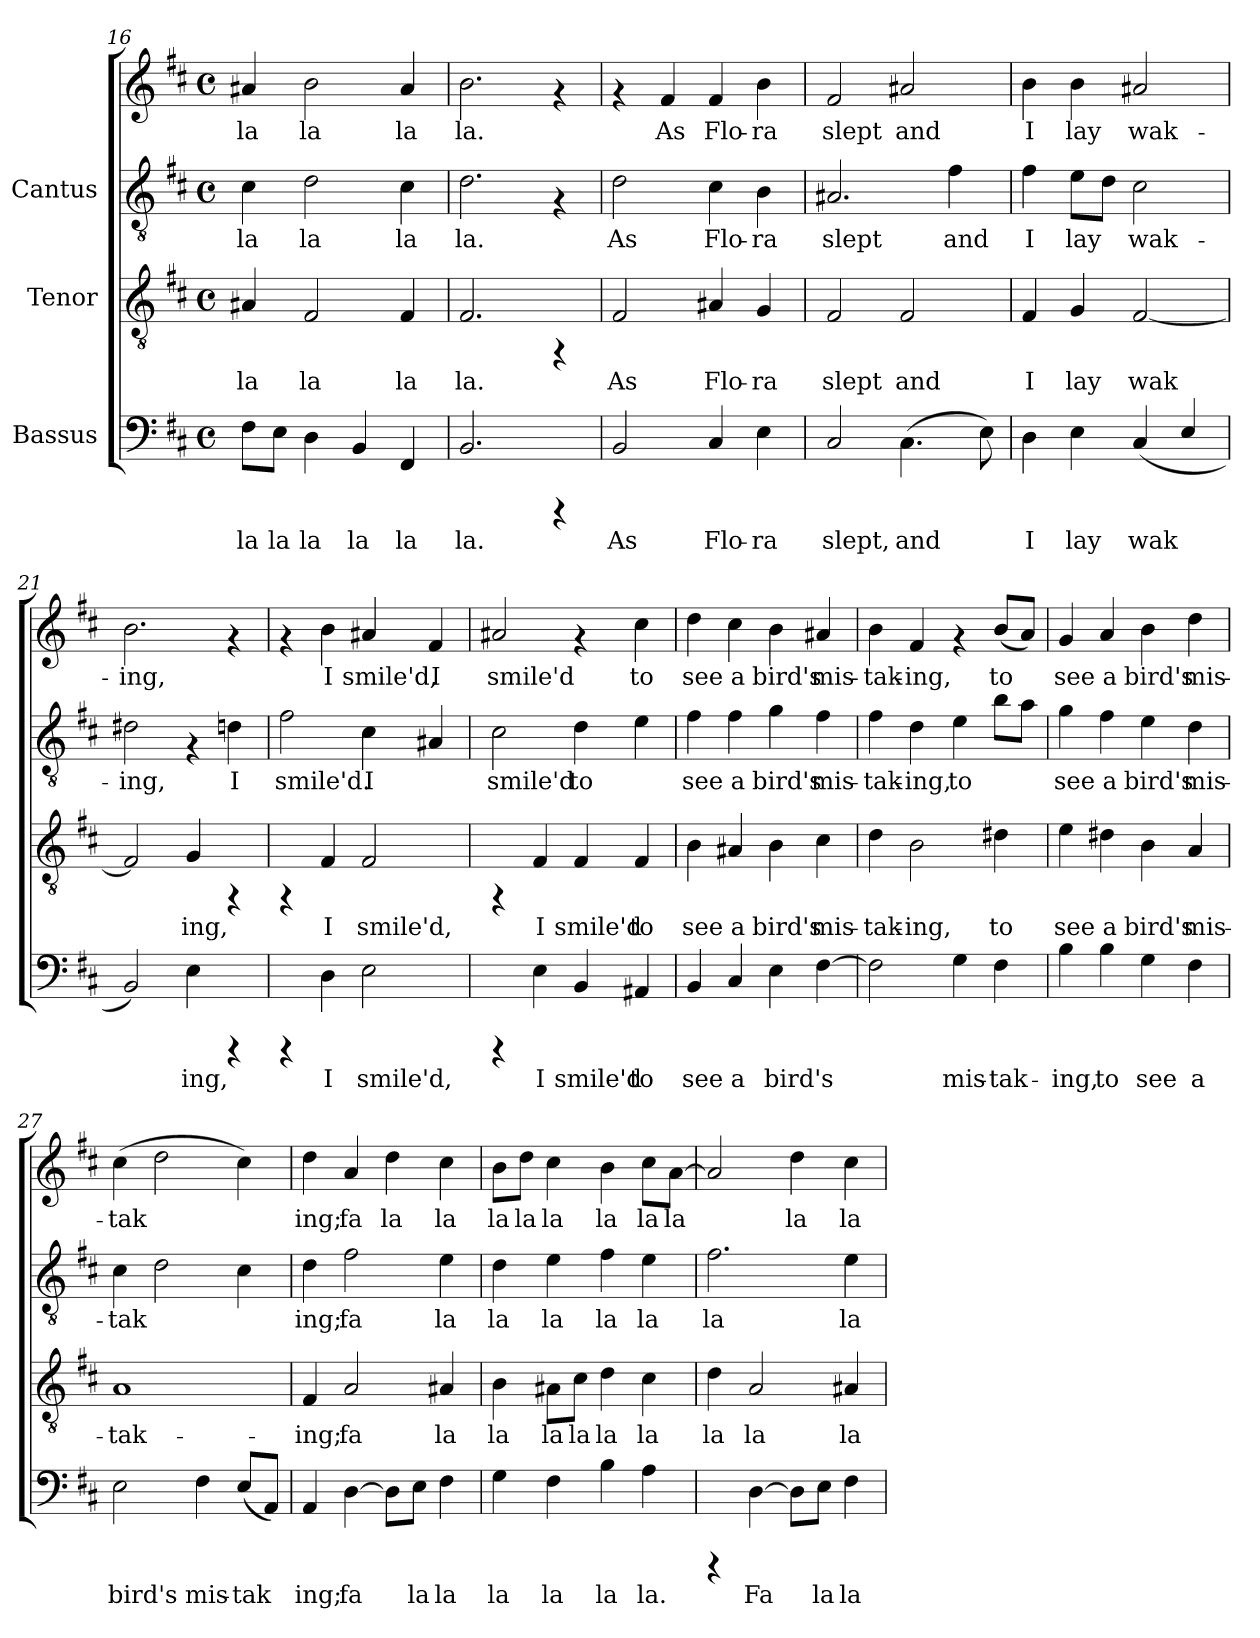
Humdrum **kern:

**kern	**text	**kern	**text	**kern	**text	**kern	**text
*part3	*part3	*part2	*part2	*part1	*part1	*part1	*part1
*staff4	*staff4	*staff3	*staff3	*staff2	*staff2	*staff1	*staff1
*I"Bassus	*	*I"Tenor	*	*I"Cantus	*	*	*
*clefF4	*	*clefGv2	*	*clefGv2	*	*clefG2	*
*k[f#c#]	*	*k[f#c#]	*	*k[f#c#]	*	*k[f#c#]	*
*D:	*	*D:	*	*D:	*	*D:	*
*M4/4	*	*M4/4	*	*M4/4	*	*M4/4	*
*met(c)	*	*met(c)	*	*met(c)	*	*met(c)	*
=16	=16	=16	=16	=16	=16	=16	=16
!	!LO:LY:b:cj	!	!LO:LY:b:cj	!	!LO:LY:b:cj	!	!LO:LY:b:cj
8F#\L	la	4A#X/	la	4c#\	la	4a#X/	la
!	!LO:LY:b:cj	!	!	!	!	!	!
8E\J	la	.	.	.	.	.	.
!	!LO:LY:b:cj	!	!LO:LY:b:cj	!	!LO:LY:b:cj	!	!LO:LY:b:cj
4D\	la	2F#/	la	2d\	la	2b\	la
!	!LO:LY:b:cj	!	!	!	!	!	!
4BB/	la	.	.	.	.	.	.
!	!LO:LY:b:cj	!	!LO:LY:b:cj	!	!LO:LY:b:cj	!	!LO:LY:b:cj
4FF#/	la	4F#/	la	4c#\	la	4a#/	la
=17	=17	=17	=17	=17	=17	=17	=17
!	!LO:LY:b:cj	!	!LO:LY:b:cj	!	!LO:LY:b:cj	!	!LO:LY:b:cj
2.BB/	la.	2.F#/	la.	2.d\	la.	2.b\	la.
4rCCC	.	4rFF	.	4rF	.	4rf	.
!!LO:LB:g=z
=18	=18	=18	=18	=18	=18	=18	=18
!	!LO:LY:b:cj	!	!LO:LY:b:cj	!	!LO:LY:b:cj	!	!
2BB/	As	2F#/	As	2d\	As	4rf	.
!	!	!	!	!	!	!	!LO:LY:b:cj
.	.	.	.	.	.	4f#/	As
!	!LO:LY:b:cj	!	!LO:LY:b:cj	!	!LO:LY:b:cj	!	!LO:LY:b:cj
4C#/	Flo-	4A#X/	Flo-	4c#\	Flo-	4f#/	Flo-
!	!LO:LY:b:cj	!	!LO:LY:b:cj	!	!LO:LY:b:cj	!	!LO:LY:b:cj
4E\	-ra	4G/	-ra	4B\	-ra	4b\	-ra
=19	=19	=19	=19	=19	=19	=19	=19
!	!LO:LY:b:cj	!	!LO:LY:b:cj	!	!LO:LY:b:cj	!	!LO:LY:b:cj
2C#/	slept,	2F#/	slept	2.A#X/	slept	2f#/	slept
!	!LO:LY:b:cj	!	!LO:LY:b:cj	!	!	!	!LO:LY:b:cj
(>4.C#\	and	2F#/	and	.	.	2a#X/	and
!	!	!	!	!	!LO:LY:b:cj	!	!
.	.	.	.	4f#\	and	.	.
!	!LO:LY:b:cj	!	!	!	!	!	!
8E\)	.	.	.	.	.	.	.
=20	=20	=20	=20	=20	=20	=20	=20
!	!LO:LY:b:cj	!	!LO:LY:b:cj	!	!LO:LY:b:cj	!	!LO:LY:b:cj
4D\	I	4F#/	I	4f#\	-I	4b\	I
!	!LO:LY:b:cj	!	!LO:LY:b:cj	!	!LO:LY:b:cj	!	!LO:LY:b:cj
4E\	lay	4G/	lay	8e\L	lay	4b\	lay
!	!	!	!	!	!LO:LY:b:cj	!	!
.	.	.	.	8d\J	.	.	.
!	!LO:LY:b:cj	!	!LO:LY:b:cj	!	!LO:LY:b:cj	!	!LO:LY:b:cj
(<4C#/	wak-	[<2F#/	wak-	2c#\	wak-	2a#X/	wak-
!	!LO:LY:b:cj	!	!	!	!	!	!
4E/	--	.	.	.	.	.	.
=21	=21	=21	=21	=21	=21	=21	=21
!	!LO:LY:b:cj	!	!LO:LY:b:cj	!	!LO:LY:b:cj	!	!LO:LY:b:cj
2BB/)	-	2F#/]	-	2d#X\	ing,	2.b\	-ing,
!	!LO:LY:b:cj	!	!LO:LY:b:cj	!	!	!	!
4E\	ing,	4G/	ing,	4rF	.	.	.
!	!	!	!	!	!LO:LY:b:cj	!	!
4rCCC	.	4rFF	.	4dn\	I	4rf	.
=22	=22	=22	=22	=22	=22	=22	=22
!	!	!	!	!	!LO:LY:b:cj	!	!
4rCCC	.	4rFF	.	2f#\	smile'd.	4rf	.
!	!LO:LY:b:cj	!	!LO:LY:b:cj	!	!	!	!LO:LY:b:cj
4D\	I	4F#/	I	.	.	4b\	I
!	!LO:LY:b:cj	!	!LO:LY:b:cj	!	!LO:LY:b:cj	!	!LO:LY:b:cj
2E\	smile'd,	2F#/	smile'd,	4c#\	I	4a#X/	smile'd,
!	!	!	!	!	!LO:LY:b:cj	!	!LO:LY:b:cj
.	.	.	.	4A#X/	.	4f#/	I
!!LO:LB:g=z
=23	=23	=23	=23	=23	=23	=23	=23
!	!	!	!	!	!LO:LY:b:cj	!	!LO:LY:b:cj
4rCCC	.	4rFF	.	2c#\	smile'd	2a#X/	smile'd
!	!LO:LY:b:cj	!	!LO:LY:b:cj	!	!	!	!
4E\	I	4F#/	I	.	.	.	.
!	!LO:LY:b:cj	!	!LO:LY:b:cj	!	!LO:LY:b:cj	!	!
4BB/	smile'd	4F#/	smile'd	4d\	to	4rf	.
!	!LO:LY:b:cj	!	!LO:LY:b:cj	!	!LO:LY:b:cj	!	!LO:LY:b:cj
4AA#X/	to	4F#/	to	4e\	.	4cc#\	to
=24	=24	=24	=24	=24	=24	=24	=24
!	!LO:LY:b:cj	!	!LO:LY:b:cj	!	!LO:LY:b:cj	!	!LO:LY:b:cj
4BB/	see	4B\	see	4f#\	-see	4dd\	see
!	!LO:LY:b:cj	!	!LO:LY:b:cj	!	!LO:LY:b:cj	!	!LO:LY:b:cj
4C#/	a	4A#X/	a	4f#\	a	4cc#\	a
!	!LO:LY:b:cj	!	!LO:LY:b:cj	!	!LO:LY:b:cj	!	!LO:LY:b:cj
4E\	bird's	4B\	bird's	4g\	bird's	4b\	bird's
!	!LO:LY:b:cj	!	!LO:LY:b:cj	!	!LO:LY:b:cj	!	!LO:LY:b:cj
[>4F#\	.	4c#\	mis-	4f#\	mis-	4a#X/	mis-
=25	=25	=25	=25	=25	=25	=25	=25
!	!LO:LY:b:cj	!	!LO:LY:b:cj	!	!LO:LY:b:cj	!	!LO:LY:b:cj
2F#\]	.	4d\	-tak-	4f#\	tak-	4b\	-tak-
!	!	!	!LO:LY:b:cj	!	!LO:LY:b:cj	!	!LO:LY:b:cj
.	.	2B\	-ing,	4d\	-ing,	4f#/	-ing,
!	!LO:LY:b:cj	!	!	!	!LO:LY:b:cj	!	!
4G\	mis-	.	.	4e\	to	4rf	.
!	!LO:LY:b:cj	!	!LO:LY:b:cj	!	!LO:LY:b:cj	!	!LO:LY:b:cj
4F#\	-tak-	4d#X\	to	8b\L	.	(<8b/L	to
!	!	!	!	!	!LO:LY:b:cj	!	!LO:LY:b:cj
.	.	.	.	8a\J	.	8a/J)	.
=26	=26	=26	=26	=26	=26	=26	=26
!	!LO:LY:b:cj	!	!LO:LY:b:cj	!	!LO:LY:b:cj	!	!LO:LY:b:cj
4B\	-ing,	4e\	see	4g\	-see	4g/	see
!	!LO:LY:b:cj	!	!LO:LY:b:cj	!	!LO:LY:b:cj	!	!LO:LY:b:cj
4B\	to	4d#X\	a	4f#\	a	4a/	a
!	!LO:LY:b:cj	!	!LO:LY:b:cj	!	!LO:LY:b:cj	!	!LO:LY:b:cj
4G\	see	4B\	bird's	4e\	bird's	4b\	bird's
!	!LO:LY:b:cj	!	!LO:LY:b:cj	!	!LO:LY:b:cj	!	!LO:LY:b:cj
4F#\	a	4A/	mis-	4d\	mis-	4dd\	mis-
!!LO:LB:g=z
=27	=27	=27	=27	=27	=27	=27	=27
!	!LO:LY:b:cj	!	!LO:LY:b:cj	!	!LO:LY:b:cj	!	!LO:LY:b:cj
2E\	bird's	1A	-tak-	4c#\	-tak-	(>4cc#\	-tak-
!	!	!	!	!	!LO:LY:b:cj	!	!LO:LY:b:cj
.	.	.	.	2d\	--	2dd\	--
!	!LO:LY:b:cj	!	!	!	!	!	!
4F#\	mis-	.	.	.	.	.	.
!	!LO:LY:b:cj	!	!	!	!LO:LY:b:cj	!	!LO:LY:b:cj
(<8E/L	-tak-	.	.	4c#\	--	4cc#\)	--
!	!LO:LY:b:cj	!	!	!	!	!	!
8AA/J)	--	.	.	.	.	.	.
=28	=28	=28	=28	=28	=28	=28	=28
!	!LO:LY:b:cj	!	!LO:LY:b:cj	!	!LO:LY:b:cj	!	!LO:LY:b:cj
4AA/	-ing;	4F#/	-ing;	4d\	ing;	4dd\	-ing;
!	!LO:LY:b:cj	!	!LO:LY:b:cj	!	!LO:LY:b:cj	!	!LO:LY:b:cj
[>4D\	fa	2A/	fa	2f#\	fa	4a/	fa
!	!LO:LY:b:cj	!	!	!	!	!	!LO:LY:b:cj
8D\L]	.	.	.	.	.	4dd\	la
!	!LO:LY:b:cj	!	!	!	!	!	!
8E\J	la	.	.	.	.	.	.
!	!LO:LY:b:cj	!	!LO:LY:b:cj	!	!LO:LY:b:cj	!	!LO:LY:b:cj
4F#\	la	4A#X/	la	4e\	la	4cc#\	la
=29	=29	=29	=29	=29	=29	=29	=29
!	!LO:LY:b:cj	!	!LO:LY:b:cj	!	!LO:LY:b:cj	!	!LO:LY:b:cj
4G\	la	4B\	la	4d\	la	8b\L	la
!	!	!	!	!	!	!	!LO:LY:b:cj
.	.	.	.	.	.	8dd\J	la
!	!LO:LY:b:cj	!	!LO:LY:b:cj	!	!LO:LY:b:cj	!	!LO:LY:b:cj
4F#\	la	8A#X\L	la	4e\	la	4cc#\	la
!	!	!	!LO:LY:b:cj	!	!	!	!
.	.	8c#\J	la	.	.	.	.
!	!LO:LY:b:cj	!	!LO:LY:b:cj	!	!LO:LY:b:cj	!	!LO:LY:b:cj
4B\	la	4d\	la	4f#\	la	4b\	la
!	!LO:LY:b:cj	!	!LO:LY:b:cj	!	!LO:LY:b:cj	!	!LO:LY:b:cj
4A\	la.	4c#\	la	4e\	la	8cc#\L	la
!	!	!	!	!	!	!	!LO:LY:b:cj
.	.	.	.	.	.	[>8a\J	la
=30	=30	=30	=30	=30	=30	=30	=30
!	!	!	!LO:LY:b:cj	!	!LO:LY:b:cj	!	!LO:LY:b:cj
4rCCC	.	4d\	la	2.f#\	la	2a/]	.
!	!LO:LY:b:cj	!	!LO:LY:b:cj	!	!	!	!
[>4D\	Fa	2A/	la	.	.	.	.
!	!LO:LY:b:cj	!	!	!	!	!	!LO:LY:b:cj
8D\L]	.	.	.	.	.	4dd\	la
!	!LO:LY:b:cj	!	!	!	!	!	!
8E\J	la	.	.	.	.	.	.
!	!LO:LY:b:cj	!	!LO:LY:b:cj	!	!LO:LY:b:cj	!	!LO:LY:b:cj
4F#\	la	4A#X/	la	4e\	la	4cc#\	la
=	=	=	=	=	=	=	=
*-	*-	*-	*-	*-	*-	*-	*-
